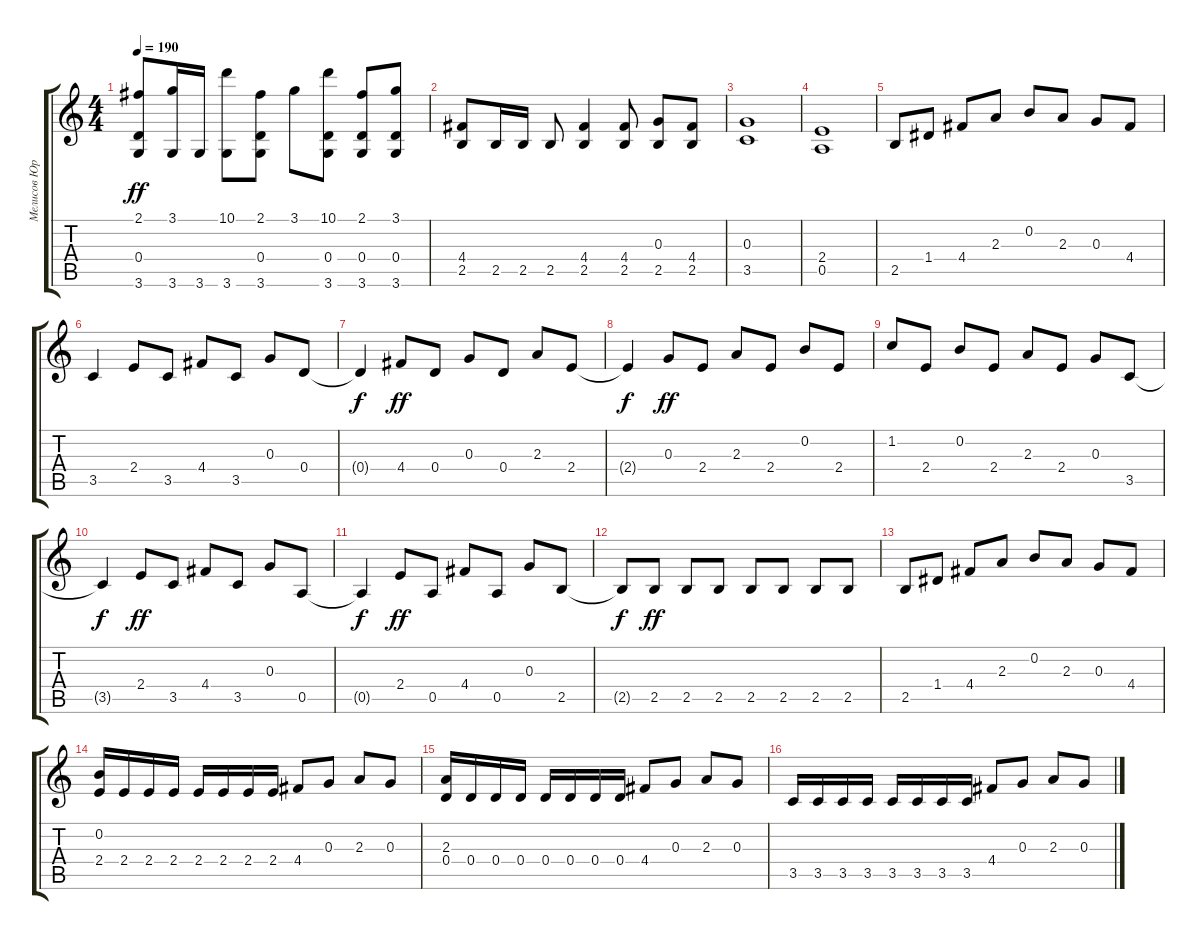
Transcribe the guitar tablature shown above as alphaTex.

\track ("Мелисов Юрий" "Мелисов Юр") {instrument distortionguitar}
\staff {score tabs}
\tuning (E4 B3 G3 D3 A2 E2) {hide}
\ts (4 4)
\tempo 190
\clef g2
\ks c
(2.1 0.4 3.6).8{dy ff} (3.1 3.6).16 3.6.16 (10.1 3.6).8 (2.1 0.4 3.6).8 3.1.8 (10.1 0.4 3.6).8 (2.1 0.4 3.6).8 (3.1 0.4 3.6).8 |
(4.4 2.5).8 2.5.16 2.5.16 2.5.8 (4.4 2.5).4 (4.4 2.5).8 (0.3 2.5).8 (4.4 2.5).8 |
(0.3 3.5).1 |
(2.4 0.5).1 |
2.5.8 1.4.8 4.4.8 2.3.8 0.2.8 2.3.8 0.3.8 4.4.8 |
3.5.4 2.4.8 3.5.8 4.4.8 3.5.8 0.3.8 0.4.8 |
0.4{t}.4{dy f} 4.4.8{dy ff} 0.4.8 0.3.8 0.4.8 2.3.8 2.4.8 |
2.4{t}.4{dy f} 0.3.8{dy ff} 2.4.8 2.3.8 2.4.8 0.2.8 2.4.8 |
1.2.8 2.4.8 0.2.8 2.4.8 2.3.8 2.4.8 0.3.8 3.5.8 |
3.5{t}.4{dy f} 2.4.8{dy ff} 3.5.8 4.4.8 3.5.8 0.3.8 0.5.8 |
0.5{t}.4{dy f} 2.4.8{dy ff} 0.5.8 4.4.8 0.5.8 0.3.8 2.5.8 |
2.5{t}.8{dy f} 2.5.8{dy ff} 2.5.8 2.5.8 2.5.8 2.5.8 2.5.8 2.5.8 |
2.5.8 1.4.8 4.4.8 2.3.8 0.2.8 2.3.8 0.3.8 4.4.8 |
(0.2 2.4).16 2.4.16 2.4.16 2.4.16 2.4.16 2.4.16 2.4.16 2.4.16 4.4.8 0.3.8 2.3.8 0.3.8 |
(2.3 0.4).16 0.4.16 0.4.16 0.4.16 0.4.16 0.4.16 0.4.16 0.4.16 4.4.8 0.3.8 2.3.8 0.3.8 |
3.5.16 3.5.16 3.5.16 3.5.16 3.5.16 3.5.16 3.5.16 3.5.16 4.4.8 0.3.8 2.3.8 0.3.8
